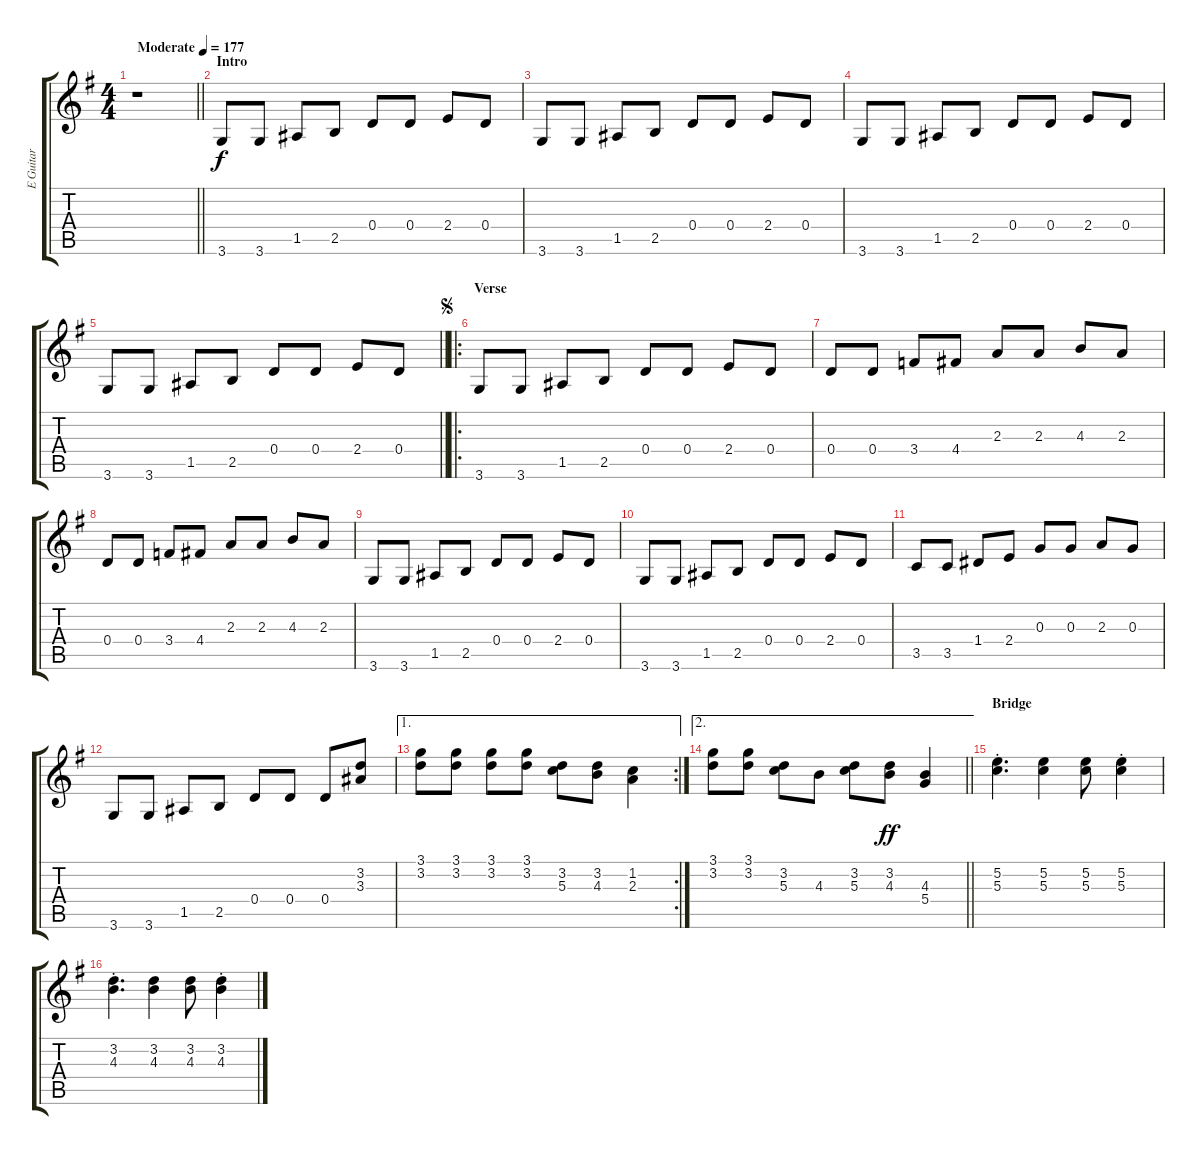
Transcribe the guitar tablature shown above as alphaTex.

\track ("E Guitar" "E Guitar") {instrument electricguitarjazz}
\staff {score tabs}
\tuning (E4 B3 G3 D3 A2 E2) {hide}
\ts (4 4)
\tempo (177 "Moderate")
\clef g2
\barLineRight lightlight
\ks g
r.1{dy f instrument electricguitarjazz} |
\section ("" "Intro")
3.6.8 3.6.8 1.5.8 2.5.8 0.4.8 0.4.8 2.4.8 0.4.8 |
3.6.8 3.6.8 1.5.8 2.5.8 0.4.8 0.4.8 2.4.8 0.4.8 |
3.6.8 3.6.8 1.5.8 2.5.8 0.4.8 0.4.8 2.4.8 0.4.8 |
\barLineRight lightlight
3.6.8 3.6.8 1.5.8 2.5.8 0.4.8 0.4.8 2.4.8 0.4.8 |
\ro
\section ("" "Verse")
\jump segno
3.6.8 3.6.8 1.5.8 2.5.8 0.4.8 0.4.8 2.4.8 0.4.8 |
0.4.8 0.4.8 3.4.8 4.4.8 2.3.8 2.3.8 4.3.8 2.3.8 |
0.4.8 0.4.8 3.4.8 4.4.8 2.3.8 2.3.8 4.3.8 2.3.8 |
3.6.8 3.6.8 1.5.8 2.5.8 0.4.8 0.4.8 2.4.8 0.4.8 |
3.6.8 3.6.8 1.5.8 2.5.8 0.4.8 0.4.8 2.4.8 0.4.8 |
3.5.8 3.5.8 1.4.8 2.4.8 0.3.8 0.3.8 2.3.8 0.3.8 |
3.6.8 3.6.8 1.5.8 2.5.8 0.4.8 0.4.8 0.4.8 (3.2 3.3).8 |
\ae 1
\rc 2
(3.1 3.2).8 (3.1 3.2).8 (3.1 3.2).8 (3.1 3.2).8 (3.2 5.3).8 (3.2 4.3).8 (1.2 2.3).4 |
\ae 2
\barLineRight lightlight
(3.1 3.2).8 (3.1 3.2).8 (3.2 5.3).8 4.3.8 (3.2 5.3).8 (3.2 4.3).8{dy ff} (4.3 5.4).4 |
\section ("" "Bridge")
(5.2{st} 5.3{st}).4{d} (5.2 5.3).4 (5.2 5.3).8 (5.2{st} 5.3{st}).4 |
(3.2{st} 4.3{st}).4{d} (3.2 4.3).4 (3.2 4.3).8 (3.2{st} 4.3{st}).4
